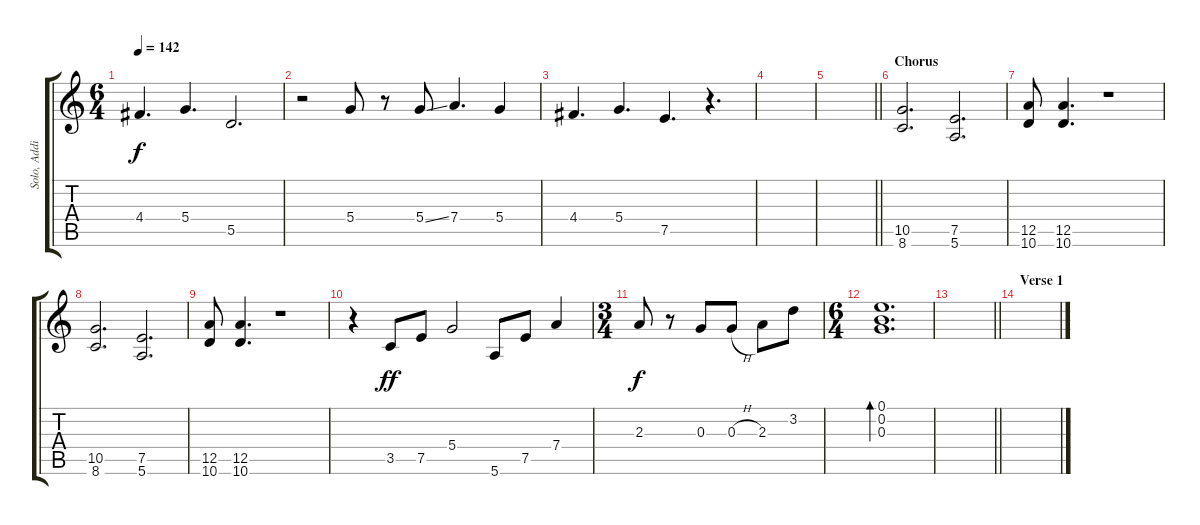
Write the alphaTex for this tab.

\track ("Solo, Additions (tabs)Acoustic " "Solo, Addi") {instrument acousticguitarsteel}
\staff {score tabs}
\tuning (E4 B3 G3 D3 A2 E2) {hide}
\ts (6 4)
\tempo 142
\clef g2
\ks c
4.4.4{d dy f} 5.4.4{d} 5.5.2{d} |
r.2 5.4.8 r.8 5.4{ss}.8 7.4.4{d} 5.4.4 |
4.4.4{d} 5.4.4{d} 7.5.4{d} r.4{d} |
|
\barLineRight lightlight
|
\section ("" "Chorus")
(10.5 8.6).2{d volume 13 instrument overdrivenguitar} (7.5 5.6).2{d} |
(12.5 10.6).8 (12.5 10.6).4{d} r.1 |
(10.5 8.6).2{d} (7.5 5.6).2{d} |
(12.5 10.6).8 (12.5 10.6).4{d} r.1 |
r.4{volume 13 instrument distortionguitar} 3.5.8{dy ff} 7.5.8 5.4.2 5.6.8 7.5.8 7.4.4 |
\ts (3 4)
2.3.8{dy f} r.8 0.3.8 0.3{h}.8 2.3.8 3.2.8 |
\ts (6 4)
(0.1 0.2 0.3).1{d bd 240} |
\barLineRight lightlight
|
\section ("" "Verse 1")
